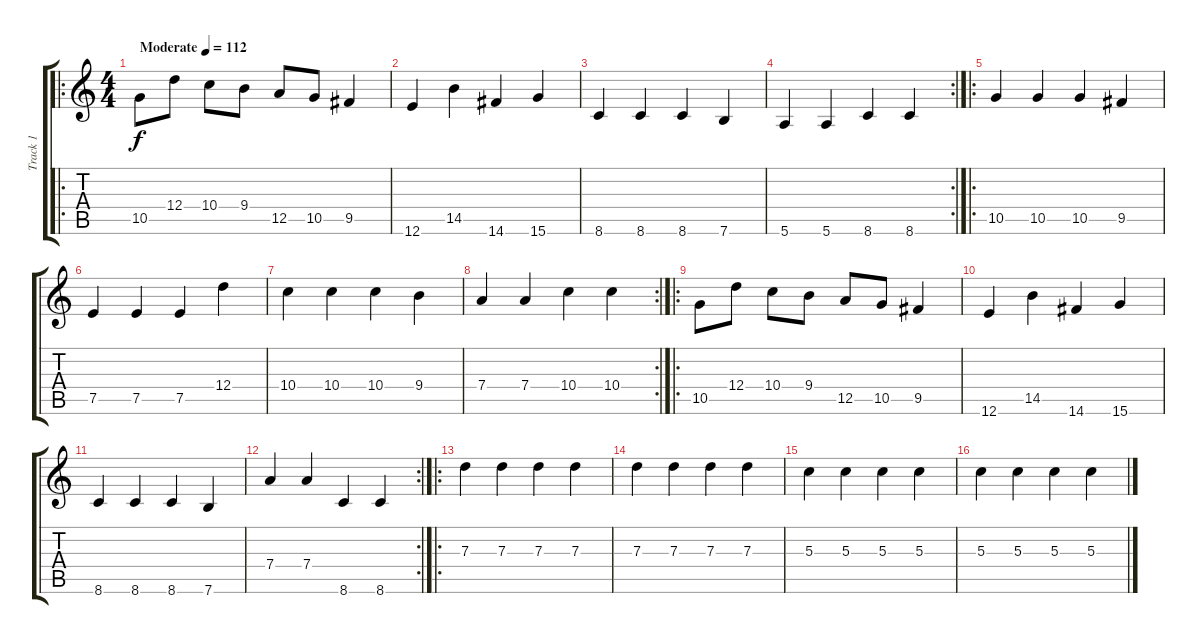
\track ("Track 1" "Track 1") {instrument electricbassfinger}
\staff {score tabs}
\tuning (E4 B3 G3 D3 A2 E2) {hide}
\ro
\ts (4 4)
\tempo (112 "Moderate")
\clef g2
\ks c
10.5.8{dy f instrument electricbassfinger} 12.4.8 10.4.8 9.4.8 12.5.8 10.5.8 9.5.4 |
12.6.4 14.5.4 14.6.4 15.6.4 |
8.6.4 8.6.4 8.6.4 7.6.4 |
\rc 2
5.6.4 5.6.4 8.6.4 8.6.4 |
\ro
10.5.4 10.5.4 10.5.4 9.5.4 |
7.5.4 7.5.4 7.5.4 12.4.4 |
10.4.4 10.4.4 10.4.4 9.4.4 |
\rc 2
7.4.4 7.4.4 10.4.4 10.4.4 |
\ro
10.5.8 12.4.8 10.4.8 9.4.8 12.5.8 10.5.8 9.5.4 |
12.6.4 14.5.4 14.6.4 15.6.4 |
8.6.4 8.6.4 8.6.4 7.6.4 |
\rc 2
7.4.4 7.4.4 8.6.4 8.6.4 |
\ro
7.3.4 7.3.4 7.3.4 7.3.4 |
7.3.4 7.3.4 7.3.4 7.3.4 |
5.3.4 5.3.4 5.3.4 5.3.4 |
5.3.4 5.3.4 5.3.4 5.3.4
